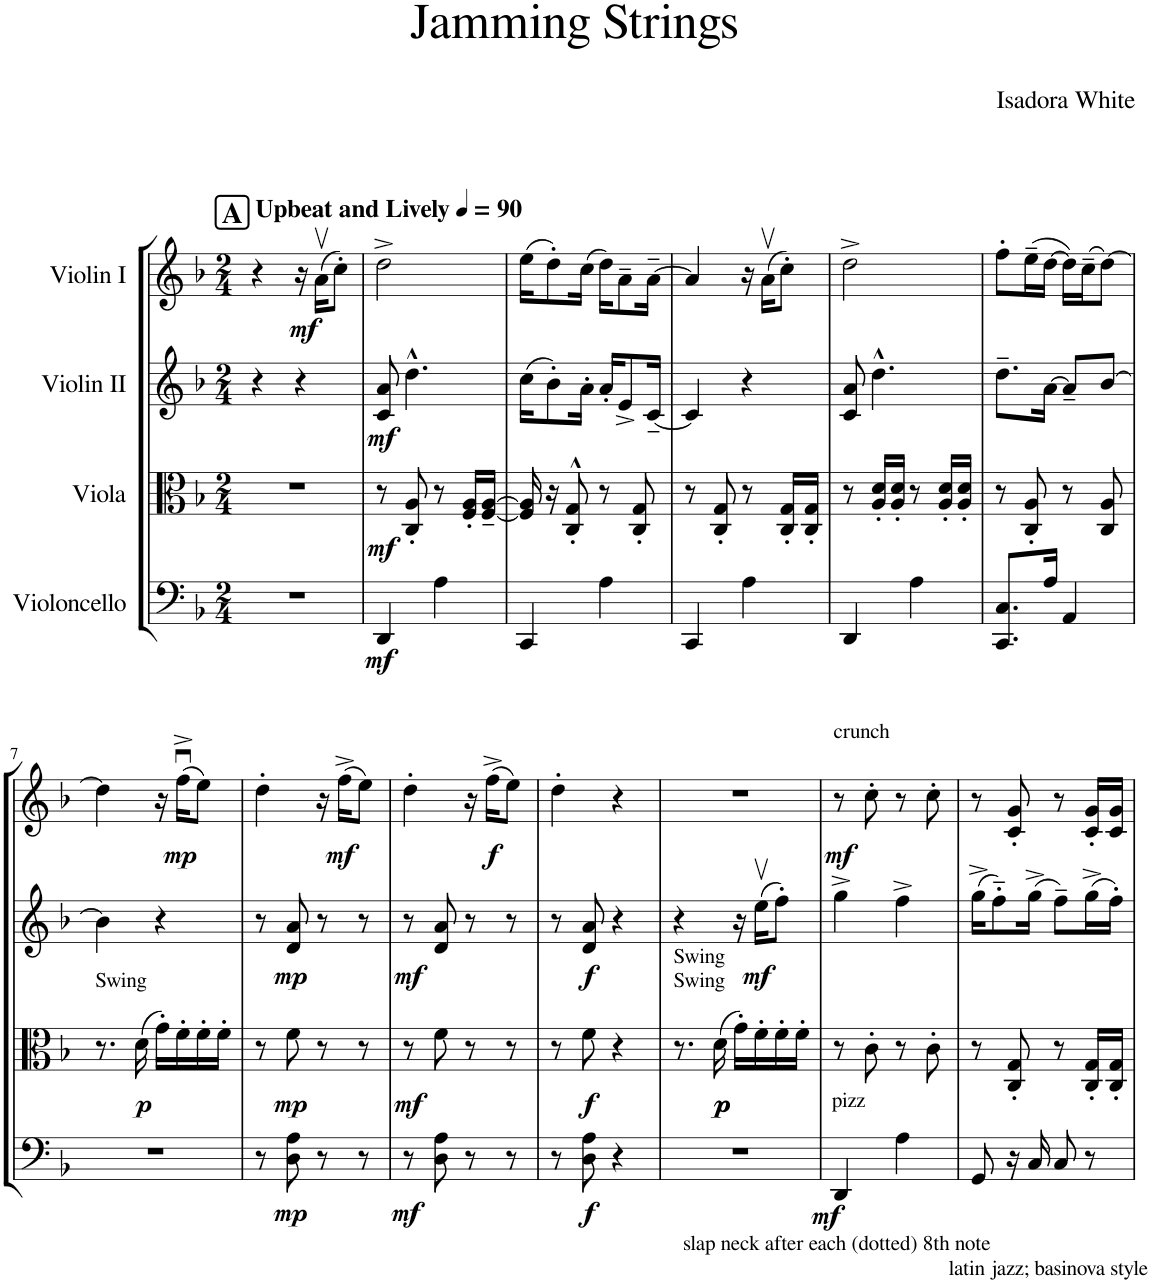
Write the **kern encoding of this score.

**kern	**dynam	**kern	**dynam	**kern	**dynam	**kern	**dynam
*part4	*part4	*part3	*part3	*part2	*part2	*part1	*part1
*staff4	*staff4	*staff3	*staff3	*staff2	*staff2	*staff1	*staff1
*I"Violoncello	*	*I"Viola	*	*I"Violin II	*	*I"Violin I	*
*I'Vc	*	*I'Vla	*	*I'Vln	*	*I'Vln	*
*clefF4	*	*clefC3	*	*clefG2	*	*clefG2	*
*k[b-]	*	*k[b-]	*	*k[b-]	*	*k[b-]	*
*M2/4	*	*M2/4	*	*M2/4	*	*M2/4	*
*MM90	*	*MM90	*	*MM90	*	*MM90	*
!!LO:REH:place=s1:a:B:cj:fs=14:t=A
=1	=1	=1	=1	=1	=1	=1	=1
!	!	!	!	!	!	!LO:TX:a:B:t=Upbeat and Lively	!
2r	.	2r	.	4r	.	4r	.
!	!	!	!	!	!	!	!LO:DY:b
.	.	.	.	4r	.	16r	mf
.	.	.	.	.	.	(16av\KL	.
.	.	.	.	.	.	8cc'\J)	.
=2	=2	=2	=2	=2	=2	=2	=2
!	!LO:DY:b	!	!LO:DY:b	!	!LO:DY:b	!	!
4DD/	mf	8r	mf	8c/ 8a/	mf	2dd^\	.
.	.	8C/' 8A/'	.	4.dd^^\	.	.	.
4A\	.	8r	.	.	.	.	.
.	.	16F/' 16A/'LL	.	.	.	.	.
.	.	[16F/~ [16A/~JJ	.	.	.	.	.
=3	=3	=3	=3	=3	=3	=3	=3
4CC/	.	16F/] 16A/]	.	(16cc\KL	.	(16ee\KL	.
.	.	16r	.	8b-'\)	.	8dd'\)	.
.	.	8C/'^^ 8G/'^^	.	.	.	.	.
.	.	.	.	16a'\Jk	.	(16cc\Jk	.
4A\	.	8r	.	16a'/KL	.	16dd\KL)	.
.	.	.	.	8e^/	.	8a~\	.
.	.	8C/' 8G/'	.	.	.	.	.
.	.	.	.	[16c~/Jk	.	[16a~\Jk	.
=4	=4	=4	=4	=4	=4	=4	=4
4CC/	.	8r	.	4c/]	.	4a/]	.
.	.	8C/' 8G/'	.	.	.	.	.
4A\	.	8r	.	4r	.	16r	.
.	.	.	.	.	.	(16av\KL	.
.	.	16C/' 16G/'LL	.	.	.	8cc'\J)	.
.	.	16C/' 16G/'JJ	.	.	.	.	.
=5	=5	=5	=5	=5	=5	=5	=5
4DD/	.	8r	.	8c/ 8a/	.	2dd^\	.
.	.	16A/' 16d/'LL	.	4.dd^^\	.	.	.
.	.	16A/' 16d/'JJ	.	.	.	.	.
4A\	.	8r	.	.	.	.	.
.	.	16A/' 16d/'LL	.	.	.	.	.
.	.	16A/' 16d/'JJ	.	.	.	.	.
=6	=6	=6	=6	=6	=6	=6	=6
8.CC/ 8.C/L	.	8r	.	8.dd~\L	.	8ff'\L	.
.	.	8C/' 8A/'	.	.	.	(16ee~\L	.
16A/Jk	.	.	.	[16a\Jk	.	[16dd\JJ	.
4AA/	.	8r	.	8a~/L]	.	16dd\LL])	.
.	.	.	.	.	.	(16cc~\J	.
.	.	8C/ 8A/	.	[8b-/J	.	[8dd\J)	.
!!LO:LB:g=z
=7	=7	=7	=7	=7	=7	=7	=7
!	!	!LO:TX:a:t=Swing	!	!	!	!	!
2r	.	8.r	.	4b-\]	.	4dd\]	.
!	!	!	!LO:DY:b	!	!	!	!
.	.	(16d\	p	.	.	.	.
.	.	16g'\LL)	.	4r	.	16r	.
!	!	!	!	!	!	!	!LO:DY:b
.	.	16f'\	.	.	.	(16ffu^\KL	mp
.	.	16f'\	.	.	.	8ee\J)	.
.	.	16f'\JJ	.	.	.	.	.
=8	=8	=8	=8	=8	=8	=8	=8
8r	.	8r	.	8r	.	4dd'\	.
!	!LO:DY:b	!	!LO:DY:b	!	!LO:DY:b	!	!
8D\ 8A\	mp	8f\	mp	8d/ 8a/	mp	.	.
8r	.	8r	.	8r	.	16r	.
!	!	!	!	!	!	!	!LO:DY:b
.	.	.	.	.	.	(16ff^\KL	mf
8r	.	8r	.	8r	.	8ee\J)	.
=9	=9	=9	=9	=9	=9	=9	=9
!	!LO:DY:b	!	!LO:DY:b	!	!LO:DY:b	!	!
8r	mf	8r	mf	8r	mf	4dd'\	.
8D\ 8A\	.	8f\	.	8d/ 8a/	.	.	.
8r	.	8r	.	8r	.	16r	.
!	!	!	!	!	!	!	!LO:DY:b
.	.	.	.	.	.	(16ff^\KL	f
8r	.	8r	.	8r	.	8ee\J)	.
=10	=10	=10	=10	=10	=10	=10	=10
8r	.	8r	.	8r	.	4dd'\	.
!	!LO:DY:b	!	!LO:DY:b	!	!LO:DY:b	!	!
8D\ 8A\	f	8f\	f	8d/ 8a/	f	.	.
4r	.	4r	.	4r	.	4r	.
=11	=11	=11	=11	=11	=11	=11	=11
!	!	!LO:TX:a:t=Swing	!	!	!	!	!
!	!	!LO:TX:a:t=Swing	!	!	!	!	!
2r	.	8.r	.	4r	.	2r	.
!	!	!	!LO:DY:b	!	!	!	!
!	!	!	!LO:DY:n=1:b	!	!	!	!
.	.	(16d\	p p	.	.	.	.
.	.	16g'\LL)	.	16r	.	.	.
!	!	!	!	!	!LO:DY:b	!	!
.	.	16f'\	.	(16eev\KL	mf	.	.
.	.	16f'\	.	8ff'\J)	.	.	.
.	.	16f'\JJ	.	.	.	.	.
=12	=12	=12	=12	=12	=12	=12	=12
!	!	!	!	!	!	!LO:TX:a:t=crunch	!
!LO:TX:a:t=pizz	!	!	!	!	!	!	!
!LO:TX:b:t=slap neck after each (dotted) 8th note	!	!	!	!	!	!	!
!	!LO:DY:b	!	!	!	!	!	!LO:DY:b
4DD/	mf	8r	.	4gg^\	.	8r	mf
.	.	8c'\	.	.	.	8cc'\	.
4A\	.	8r	.	4ff^\	.	8r	.
.	.	8c'\	.	.	.	8cc'\	.
=13	=13	=13	=13	=13	=13	=13	=13
!LO:TX:b:t=latin jazz; basinova style	!	!	!	!	!	!	!
8GG/	.	8r	.	(16gg^\KL	.	8r	.
.	.	.	.	8ff'~\)	.	.	.
16r	.	8C/' 8G/'	.	.	.	8c/' 8g/'	.
16C/	.	.	.	(16gg^\Jk	.	.	.
8C/	.	8r	.	8ff~\L)	.	8r	.
8r	.	16C/' 16G/'LL	.	(16gg^\L	.	16c/' 16g/'LL	.
.	.	16C/' 16G/'JJ	.	16ff'\JJ)	.	16c/ 16g/JJ	.
=	=	=	=	=	=	=	=
*-	*-	*-	*-	*-	*-	*-	*-
